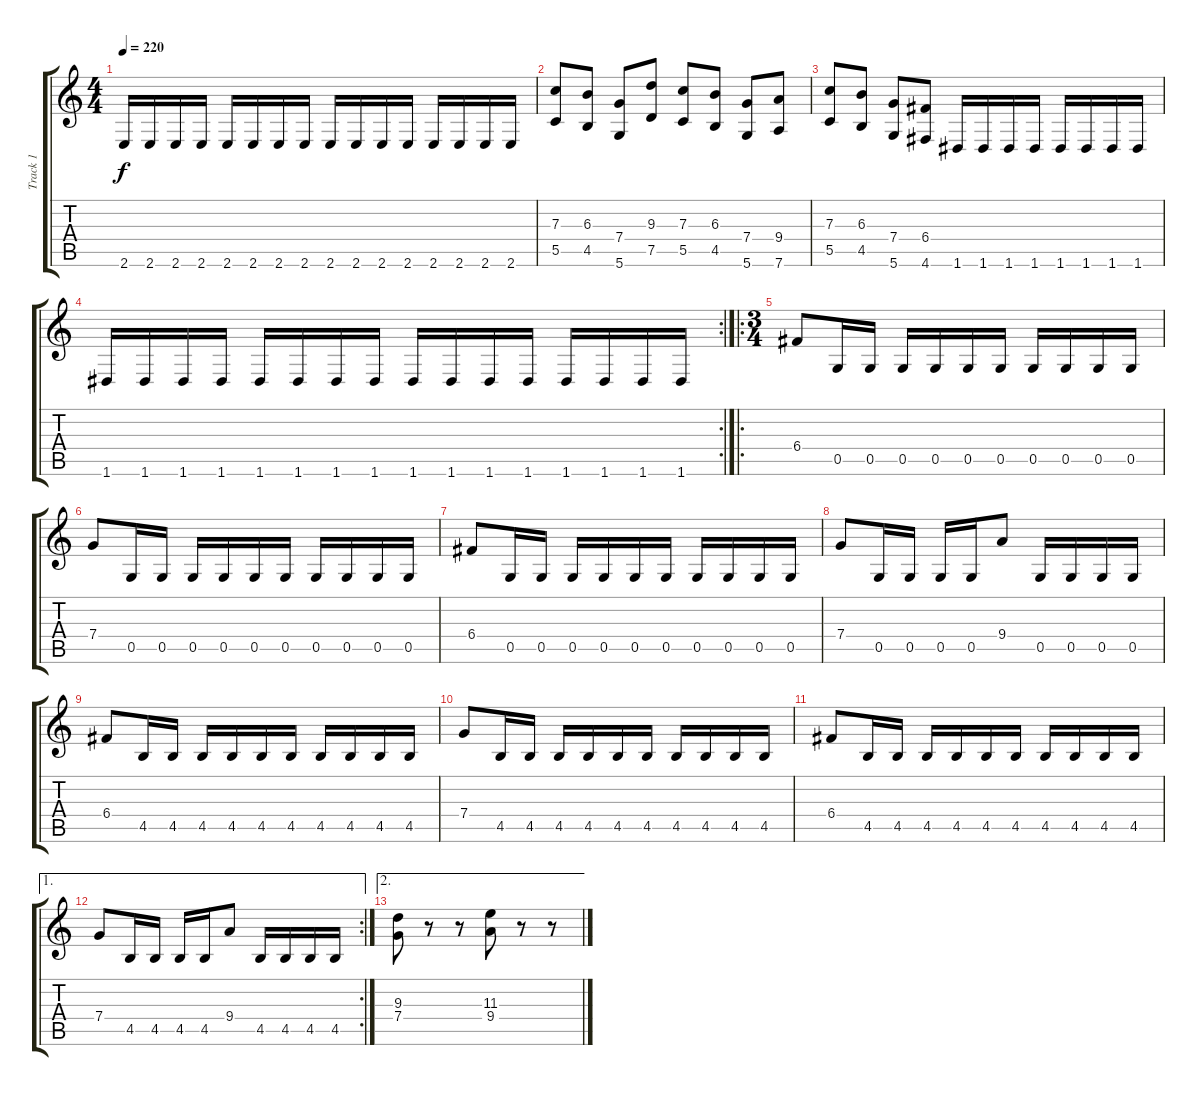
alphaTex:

\track ("Track 1" "Track 1") {instrument distortionguitar}
\staff {score tabs}
\tuning (D4 A3 F3 C3 G2 D2) {hide}
\ts (4 4)
\tempo 220
\clef g2
\ks c
2.6.16{dy f} 2.6.16 2.6.16 2.6.16 2.6.16 2.6.16 2.6.16 2.6.16 2.6.16 2.6.16 2.6.16 2.6.16 2.6.16 2.6.16 2.6.16 2.6.16 |
(7.3 5.5).8 (6.3 4.5).8 (7.4 5.6).8 (9.3 7.5).8 (7.3 5.5).8 (6.3 4.5).8 (7.4 5.6).8 (9.4 7.6).8 |
(7.3 5.5).8 (6.3 4.5).8 (7.4 5.6).8 (6.4 4.6).8 1.6.16 1.6.16 1.6.16 1.6.16 1.6.16 1.6.16 1.6.16 1.6.16 |
\rc 2
1.6.16 1.6.16 1.6.16 1.6.16 1.6.16 1.6.16 1.6.16 1.6.16 1.6.16 1.6.16 1.6.16 1.6.16 1.6.16 1.6.16 1.6.16 1.6.16 |
\ro
\ts (3 4)
6.4.8 0.5.16 0.5.16 0.5.16 0.5.16 0.5.16 0.5.16 0.5.16 0.5.16 0.5.16 0.5.16 |
7.4.8 0.5.16 0.5.16 0.5.16 0.5.16 0.5.16 0.5.16 0.5.16 0.5.16 0.5.16 0.5.16 |
6.4.8 0.5.16 0.5.16 0.5.16 0.5.16 0.5.16 0.5.16 0.5.16 0.5.16 0.5.16 0.5.16 |
7.4.8 0.5.16 0.5.16 0.5.16 0.5.16 9.4.8 0.5.16 0.5.16 0.5.16 0.5.16 |
6.4.8 4.5.16 4.5.16 4.5.16 4.5.16 4.5.16 4.5.16 4.5.16 4.5.16 4.5.16 4.5.16 |
7.4.8 4.5.16 4.5.16 4.5.16 4.5.16 4.5.16 4.5.16 4.5.16 4.5.16 4.5.16 4.5.16 |
6.4.8 4.5.16 4.5.16 4.5.16 4.5.16 4.5.16 4.5.16 4.5.16 4.5.16 4.5.16 4.5.16 |
\ae 1
\rc 2
7.4.8 4.5.16 4.5.16 4.5.16 4.5.16 9.4.8 4.5.16 4.5.16 4.5.16 4.5.16 |
\ae 2
(9.3 7.4).8 r.8 r.8 (11.3 9.4).8 r.8 r.8
